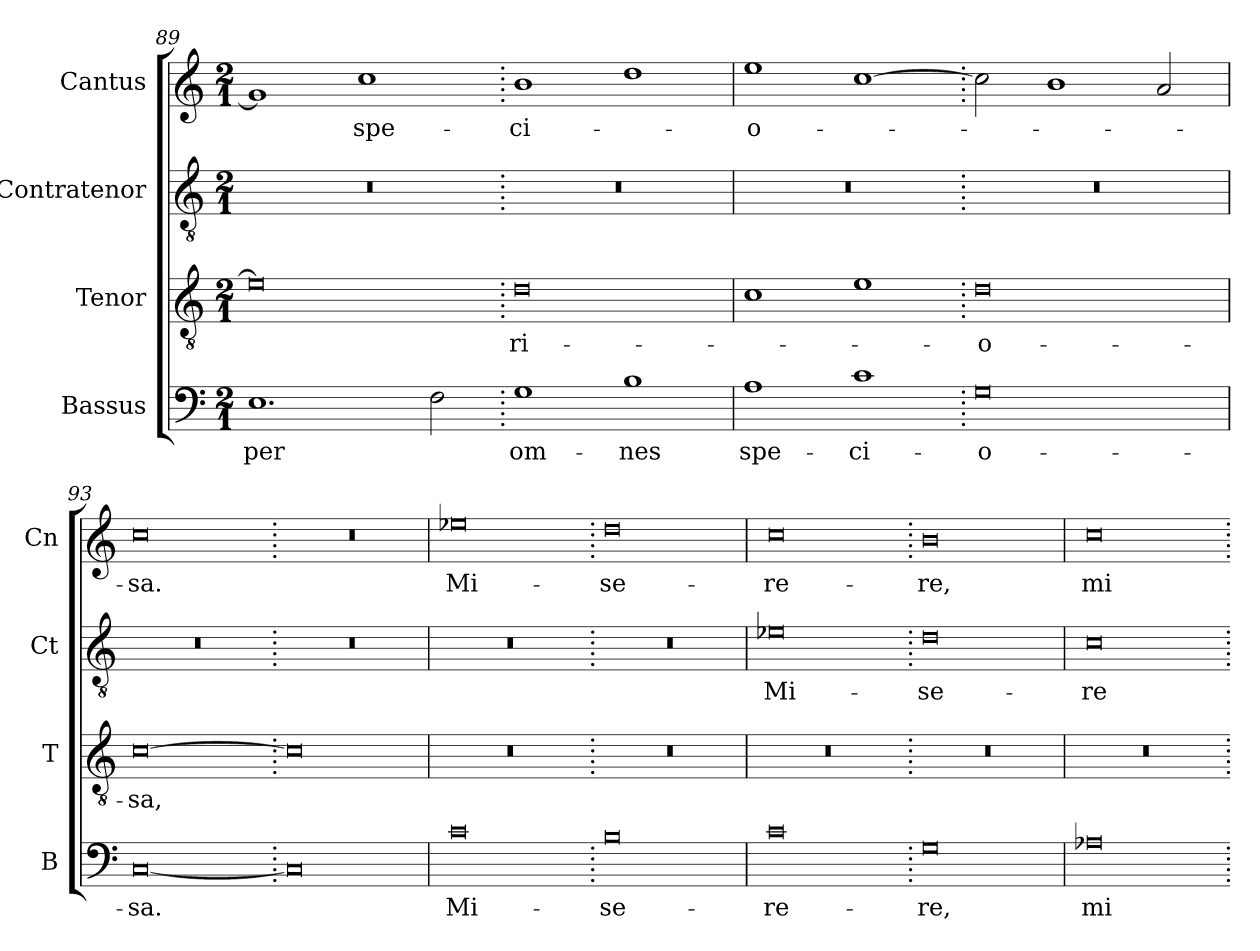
**kern	**text	**kern	**text	**kern	**text	**kern	**text
*part4	*part4	*part3	*part3	*part2	*part2	*part1	*part1
*staff4	*staff4	*staff3	*staff3	*staff2	*staff2	*staff1	*staff1
*I"Bassus	*	*I"Tenor	*	*I"Contratenor	*	*I"Cantus	*
*I'B	*	*I'T	*	*I'Ct	*	*I'Cn	*
*clefF4	*	*clefGv2	*	*clefGv2	*	*clefG2	*
*k[]	*	*k[]	*	*k[]	*	*k[]	*
*M2/1	*	*M2/1	*	*M2/1	*	*M2/1	*
=89	=89	=89	=89	=89	=89	=89	=89
1.E	-per	0e]	.	0r	.	1g]	.
.	.	.	.	.	.	1cc	spe-
2F\	.	.	.	.	.	.	.
=90.	=90.	=90.	=90.	=90.	=90.	=90.	=90.
1G	om-	0d	-ri-	0r	.	1b	-ci-
1B	-nes	.	.	.	.	1dd	.
=91	=91	=91	=91	=91	=91	=91	=91
1A	spe-	1c	.	0r	.	1ee	-o-
1c	-ci-	1e	.	.	.	[1cc	.
=92.	=92.	=92.	=92.	=92.	=92.	=92.	=92.
0G	-o-	0d	-o-	0r	.	2cc\]	.
.	.	.	.	.	.	1b	.
.	.	.	.	.	.	2a/	.
=93	=93	=93	=93	=93	=93	=93	=93
[0C	-sa.	[0c	-sa,	0r	.	0cc	-sa.
=94.	=94.	=94.	=94.	=94.	=94.	=94.	=94.
0C]	.	0c]	.	0r	.	0r	.
=95	=95	=95	=95	=95	=95	=95	=95
0c	Mi-	0r	.	0r	.	0ee-X	Mi-
=96.	=96.	=96.	=96.	=96.	=96.	=96.	=96.
0B	-se-	0r	.	0r	.	0dd	-se-
=97	=97	=97	=97	=97	=97	=97	=97
0c	-re-	0r	.	0e-X	Mi-	0cc	-re-
=98.	=98.	=98.	=98.	=98.	=98.	=98.	=98.
0G	-re,	0r	.	0d	-se-	0b	-re,
=99	=99	=99	=99	=99	=99	=99	=99
0A-X	mi-	0r	.	0c	-re-	0cc	mi-
=.	=.	=.	=.	=.	=.	=.	=.
*-	*-	*-	*-	*-	*-	*-	*-
